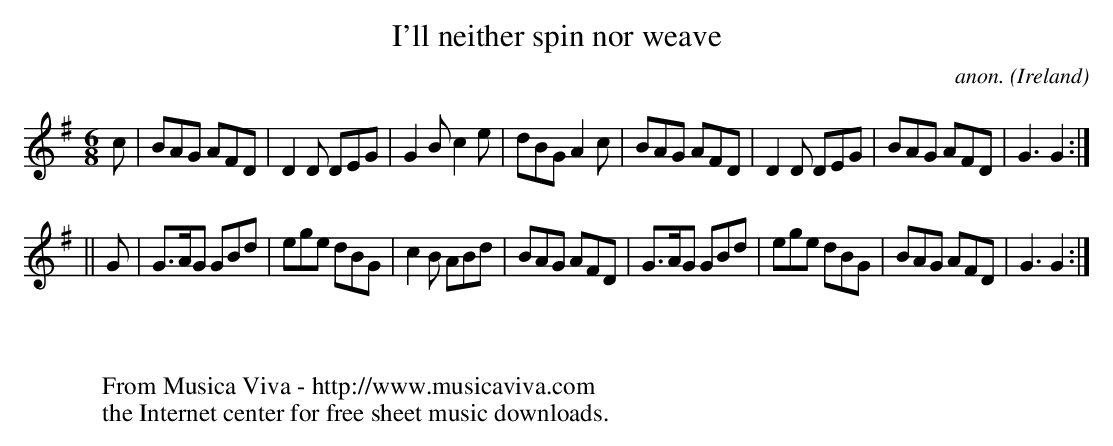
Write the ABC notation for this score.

X:1
T:I'll neither spin nor weave
C:anon.
O:Ireland
M:6/8
L:1/8
K:G
c|BAG AFD|D2D DEG|G2B c2e|dBG A2c|BAG AFD|D2D DEG|BAG AFD|G3 G2:|
||G|G>AG GBd|ege dBG|c2B ABd|BAG AFD|G>AG GBd|ege dBG|BAG AFD|G3 G2:|
W:
W:
W:  From Musica Viva - http://www.musicaviva.com
W:  the Internet center for free sheet music downloads.
